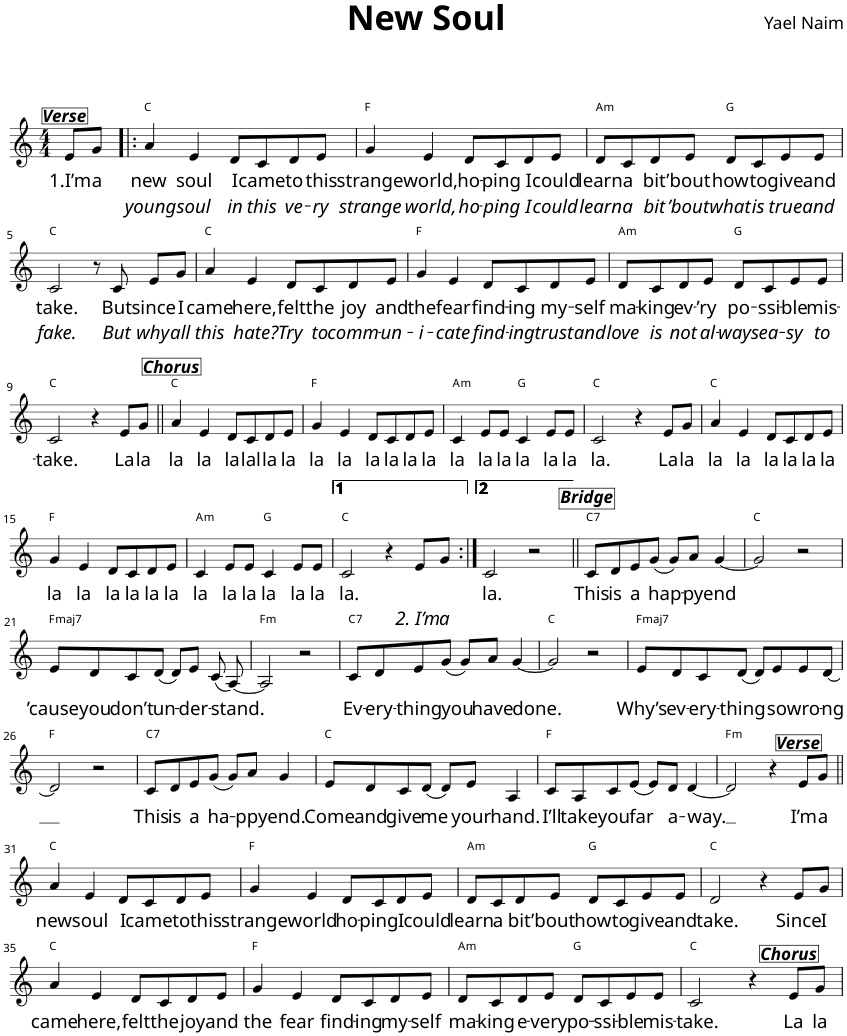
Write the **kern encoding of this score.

**kern	**text	**text	**harte
*part1	*part1	*part1	*part1
*staff1	*staff1	*staff1	*
*I"Voice	*	*	*
*I'Voice	*	*	*
*clefG2	*	*	*
*k[]	*	*	*
*M4/4	*	*	*
=1	=1	=1	=1
!LO:TX:a:Bi:t=Verse	!	!	!
!	!LO:LY:b	!	!
8e/L	1.I’m	.	.
!	!LO:LY:b	!	!
8g/J	a	.	.
=2!|:	=2!|:	=2!|:	=2!|:
!	!LO:LY:b	!LO:LY:b	!
4a/	new	young	C:maj
!	!LO:LY:b	!LO:LY:b	!
4e/	soul	soul	.
!	!LO:LY:b	!LO:LY:b	!
8d/L	I	in	.
!	!LO:LY:b	!LO:LY:b	!
8c/	came	this	.
!	!LO:LY:b	!LO:LY:b	!
8d/	to	ve-	.
!	!LO:LY:b	!LO:LY:b	!
8e/J	this	-ry	.
=3	=3	=3	=3
!	!LO:LY:b	!LO:LY:b	!
4g/	strange	strange	F:maj
!	!LO:LY:b	!LO:LY:b	!
4e/	world,	world,	.
!	!LO:LY:b	!LO:LY:b	!
8d/L	ho-	ho-	.
!	!LO:LY:b	!LO:LY:b	!
8c/	-ping	-ping	.
!	!LO:LY:b	!LO:LY:b	!
8d/	I	I	.
!	!LO:LY:b	!LO:LY:b	!
8e/J	could	could	.
=4	=4	=4	=4
!	!LO:LY:b	!LO:LY:b	!LO:H:kt=m
8d/L	learn	learn	A:min
!	!LO:LY:b	!LO:LY:b	!
8c/	a	a	.
!	!LO:LY:b	!LO:LY:b	!
8d/	bit	bit	.
!	!LO:LY:b	!LO:LY:b	!
8e/J	’bout	’bout	.
!	!LO:LY:b	!LO:LY:b	!
8d/L	how	what	G:maj
!	!LO:LY:b	!LO:LY:b	!
8c/	to	is	.
!	!LO:LY:b	!LO:LY:b	!
8e/	give	true	.
!	!LO:LY:b	!LO:LY:b	!
8e/J	and	and	.
!!LO:LB:g=z
=5	=5	=5	=5
!	!LO:LY:b	!LO:LY:b	!
2c/	take.	fake.	C:maj
8r	.	.	.
!	!LO:LY:b	!LO:LY:b	!
8c/	But	But	.
!	!LO:LY:b	!LO:LY:b	!
8e/L	since	why	.
!	!LO:LY:b	!LO:LY:b	!
8g/J	I	all	.
=6	=6	=6	=6
!	!LO:LY:b	!LO:LY:b	!
4a/	came	this	C:maj
!	!LO:LY:b	!LO:LY:b	!
4e/	here,	hate?	.
!	!LO:LY:b	!LO:LY:b	!
8d/L	felt	Try	.
!	!LO:LY:b	!LO:LY:b	!
8c/	the	to	.
!	!LO:LY:b	!LO:LY:b	!
8d/	joy	comm-	.
!	!LO:LY:b	!LO:LY:b	!
8e/J	and	-un-	.
=7	=7	=7	=7
!	!LO:LY:b	!LO:LY:b	!
4g/	the	-i-	F:maj
!	!LO:LY:b	!LO:LY:b	!
4e/	fear	-cate	.
!	!LO:LY:b	!LO:LY:b	!
8d/L	find-	find-	.
!	!LO:LY:b	!LO:LY:b	!
8c/	-ing	-ing	.
!	!LO:LY:b	!LO:LY:b	!
8d/	my-	trust	.
!	!LO:LY:b	!LO:LY:b	!
8e/J	-self	and	.
=8	=8	=8	=8
!	!LO:LY:b	!LO:LY:b	!LO:H:kt=m
8d/L	ma-	love	A:min
!	!LO:LY:b	!LO:LY:b	!
8c/	-king	is	.
!	!LO:LY:b	!LO:LY:b	!
8d/	ev-	not	.
!	!LO:LY:b	!LO:LY:b	!
8e/J	-’ry	al-	.
!	!LO:LY:b	!LO:LY:b	!
8d/L	po-	-ways	G:maj
!	!LO:LY:b	!LO:LY:b	!
8c/	-ssi-	ea-	.
!	!LO:LY:b	!LO:LY:b	!
8e/	-ble	-sy	.
!	!LO:LY:b	!LO:LY:b	!
8e/J	mis-	to	.
!!LO:LB:g=z
=9	=9	=9	=9
!	!LO:LY:b	!	!
2c/	-take.	.	C:maj
4r	.	.	.
!	!LO:LY:b	!	!
8e/L	La	.	.
!	!LO:LY:b	!	!
8g/J	la	.	.
=10||	=10||	=10||	=10||
!LO:TX:a:Bi:t=Chorus	!	!	!
!	!LO:LY:b	!	!
4a/	la	.	C:maj
!	!LO:LY:b	!	!
4e/	la	.	.
!	!LO:LY:b	!	!
8d/L	la	.	.
!	!LO:LY:b	!	!
8c/	lal	.	.
!	!LO:LY:b	!	!
8d/	la	.	.
!	!LO:LY:b	!	!
8e/J	la	.	.
=11	=11	=11	=11
!	!LO:LY:b	!	!
4g/	la	.	F:maj
!	!LO:LY:b	!	!
4e/	la	.	.
!	!LO:LY:b	!	!
8d/L	la	.	.
!	!LO:LY:b	!	!
8c/	la	.	.
!	!LO:LY:b	!	!
8d/	la	.	.
!	!LO:LY:b	!	!
8e/J	la	.	.
=12	=12	=12	=12
!	!LO:LY:b	!	!LO:H:kt=m
4c/	la	.	A:min
!	!LO:LY:b	!	!
8e/L	la	.	.
!	!LO:LY:b	!	!
8e/J	la	.	.
!	!LO:LY:b	!	!
4c/	la	.	G:maj
!	!LO:LY:b	!	!
8e/L	la	.	.
!	!LO:LY:b	!	!
8e/J	la	.	.
=13	=13	=13	=13
!	!LO:LY:b	!	!
2c/	la.	.	C:maj
4r	.	.	.
!	!LO:LY:b	!	!
8e/L	La	.	.
!	!LO:LY:b	!	!
8g/J	la	.	.
=14	=14	=14	=14
!	!LO:LY:b	!	!
4a/	la	.	C:maj
!	!LO:LY:b	!	!
4e/	la	.	.
!	!LO:LY:b	!	!
8d/L	la	.	.
!	!LO:LY:b	!	!
8c/	la	.	.
!	!LO:LY:b	!	!
8d/	la	.	.
!	!LO:LY:b	!	!
8e/J	la	.	.
!!LO:LB:g=z
=15	=15	=15	=15
!	!LO:LY:b	!	!
4g/	la	.	F:maj
!	!LO:LY:b	!	!
4e/	la	.	.
!	!LO:LY:b	!	!
8d/L	la	.	.
!	!LO:LY:b	!	!
8c/	la	.	.
!	!LO:LY:b	!	!
8d/	la	.	.
!	!LO:LY:b	!	!
8e/J	la	.	.
=16	=16	=16	=16
!	!LO:LY:b	!	!LO:H:kt=m
4c/	la	.	A:min
!	!LO:LY:b	!	!
8e/L	la	.	.
!	!LO:LY:b	!	!
8e/J	la	.	.
!	!LO:LY:b	!	!
4c/	la	.	G:maj
!	!LO:LY:b	!	!
8e/L	la	.	.
!	!LO:LY:b	!	!
8e/J	la	.	.
=17	=17	=17	=17
!	!LO:LY:b	!	!
2c/	la.	.	C:maj
4r	.	.	.
!	!	!LO:LY:b	!
8e/L	.	2. I’m	.
!	!	!LO:LY:b	!
8g/J	.	a	.
=18:|!	=18:|!	=18:|!	=18:|!
!	!LO:LY:b	!	!
2c/	la.	.	.
2r	.	.	.
=19||	=19||	=19||	=19||
!LO:TX:a:Bi:t=Bridge	!	!	!
!	!LO:LY:b	!	!LO:H:kt=7
8c/L	This	.	C:7
!	!LO:LY:b	!	!
8d/	is	.	.
!	!LO:LY:b	!	!
8e/	a	.	.
!	!LO:LY:b	!	!
(8g/J	hap-	.	.
8g/L)	.	.	.
!	!LO:LY:b	!	!
8a/J	-py	.	.
!	!LO:LY:b	!	!
[4g/	end	.	.
=20	=20	=20	=20
2g/]	.	.	C:maj
2r	.	.	.
!!LO:LB:g=z
=21	=21	=21	=21
!	!LO:LY:b	!	!LO:H:kt=maj7
8e/L	’cause	.	F:maj7
!	!LO:LY:b	!	!
8d/	you	.	.
!	!LO:LY:b	!	!
8c/	don’t	.	.
!	!LO:LY:b	!	!
(8d/J	un-	.	.
8d/L)	.	.	.
!	!LO:LY:b	!	!
8e/J	-der-	.	.
!	!LO:LY:b	!	!
(8c/	-stand.	.	.
[8A/)	.	.	.
=22	=22	=22	=22
!	!	!	!LO:H:kt=m
2An/]	.	.	F:min
2r	.	.	.
=23	=23	=23	=23
!	!LO:LY:b	!	!LO:H:kt=7
8c/L	Ev-	.	C:7
!	!LO:LY:b	!	!
8d/	-ery-	.	.
!	!LO:LY:b	!	!
8e/	-thing	.	.
!	!LO:LY:b	!	!
(8g/J	you	.	.
8g/L)	.	.	.
!	!LO:LY:b	!	!
8a/J	have	.	.
!	!LO:LY:b	!	!
[4g/	done.	.	.
=24	=24	=24	=24
2g/]	.	.	C:maj
2r	.	.	.
=25	=25	=25	=25
!	!LO:LY:b	!	!LO:H:kt=maj7
8e/L	Why’s	.	F:maj7
!	!LO:LY:b	!	!
8d/	ev-	.	.
!	!LO:LY:b	!	!
8c/	-ery-	.	.
!	!LO:LY:b	!	!
(8d/J	-thing	.	.
8d/L)	.	.	.
!	!LO:LY:b	!	!
8e/	so	.	.
!	!LO:LY:b	!	!
8e/	wro-	.	.
!	!LO:LY:b	!	!
[8d/J	-ng	.	.
!!LO:LB:g=z
=26	=26	=26	=26
2d/]	.	.	F:maj
2r	.	.	.
=27	=27	=27	=27
!	!LO:LY:b	!	!LO:H:kt=7
8c/L	This	.	C:7
!	!LO:LY:b	!	!
8d/	is	.	.
!	!LO:LY:b	!	!
8e/	a	.	.
!	!LO:LY:b	!	!
(8g/J	ha-	.	.
8g/L)	.	.	.
!	!LO:LY:b	!	!
8a/J	-ppy	.	.
!	!LO:LY:b	!	!
4g/	end.	.	.
=28	=28	=28	=28
!	!LO:LY:b	!	!
8e/L	Come	.	C:maj
!	!LO:LY:b	!	!
8d/	and	.	.
!	!LO:LY:b	!	!
8c/	give	.	.
!	!LO:LY:b	!	!
(8d/J	me	.	.
8d/L)	.	.	.
!	!LO:LY:b	!	!
8e/J	your	.	.
!	!LO:LY:b	!	!
4A/	hand.	.	.
=29	=29	=29	=29
!	!LO:LY:b	!	!
8c/L	I’ll	.	F:maj
!	!LO:LY:b	!	!
8A/	take	.	.
!	!LO:LY:b	!	!
8c/	you	.	.
!	!LO:LY:b	!	!
(8e/J	far	.	.
8e/L)	.	.	.
!	!LO:LY:b	!	!
8d/J	a-	.	.
!	!LO:LY:b	!	!
[4d/	-way.	.	.
=30	=30	=30	=30
!	!	!	!LO:H:kt=m
2d/]	.	.	F:min
4r	.	.	.
!LO:TX:a:Bi:t=Verse	!	!	!
!	!LO:LY:b	!	!
8e/L	I’m	.	.
!	!LO:LY:b	!	!
8g/J	a	.	.
!!LO:LB:g=z
=31||	=31||	=31||	=31||
!	!LO:LY:b	!	!
4an/	new	.	C:maj
!	!LO:LY:b	!	!
4e/	soul	.	.
!	!LO:LY:b	!	!
8d/L	I	.	.
!	!LO:LY:b	!	!
8c/	came	.	.
!	!LO:LY:b	!	!
8d/	to	.	.
!	!LO:LY:b	!	!
8e/J	this	.	.
=32	=32	=32	=32
!	!LO:LY:b	!	!
4g/	strange	.	F:maj
!	!LO:LY:b	!	!
4e/	world	.	.
!	!LO:LY:b	!	!
8d/L	ho-	.	.
!	!LO:LY:b	!	!
8c/	-ping	.	.
!	!LO:LY:b	!	!
8d/	I	.	.
!	!LO:LY:b	!	!
8e/J	could	.	.
=33	=33	=33	=33
!	!LO:LY:b	!	!LO:H:kt=m
8d/L	learn	.	A:min
!	!LO:LY:b	!	!
8c/	a	.	.
!	!LO:LY:b	!	!
8d/	bit	.	.
!	!LO:LY:b	!	!
8e/J	’bout	.	.
!	!LO:LY:b	!	!
8d/L	how	.	G:maj
!	!LO:LY:b	!	!
8c/	to	.	.
!	!LO:LY:b	!	!
8e/	give	.	.
!	!LO:LY:b	!	!
8e/J	and	.	.
=34	=34	=34	=34
!	!LO:LY:b	!	!
2d/	take.	.	C:maj
4r	.	.	.
!	!LO:LY:b	!	!
8e/L	Since	.	.
!	!LO:LY:b	!	!
8g/J	I	.	.
!!LO:LB:g=z
=35	=35	=35	=35
!	!LO:LY:b	!	!
4a/	came	.	C:maj
!	!LO:LY:b	!	!
4e/	here,	.	.
!	!LO:LY:b	!	!
8d/L	felt	.	.
!	!LO:LY:b	!	!
8c/	the	.	.
!	!LO:LY:b	!	!
8d/	joy	.	.
!	!LO:LY:b	!	!
8e/J	and	.	.
=36	=36	=36	=36
!	!LO:LY:b	!	!
4g/	the	.	F:maj
!	!LO:LY:b	!	!
4e/	fear	.	.
!	!LO:LY:b	!	!
8d/L	find-	.	.
!	!LO:LY:b	!	!
8c/	-ing	.	.
!	!LO:LY:b	!	!
8d/	my-	.	.
!	!LO:LY:b	!	!
8e/J	-self	.	.
=37	=37	=37	=37
!	!LO:LY:b	!	!LO:H:kt=m
8d/L	ma-	.	A:min
!	!LO:LY:b	!	!
8c/	-king	.	.
!	!LO:LY:b	!	!
8d/	e-	.	.
!	!LO:LY:b	!	!
8e/J	-very	.	.
!	!LO:LY:b	!	!
8d/L	po-	.	G:maj
!	!LO:LY:b	!	!
8c/	-ssi-	.	.
!	!LO:LY:b	!	!
8e/	-ble	.	.
!	!LO:LY:b	!	!
8e/J	mis-	.	.
=38	=38	=38	=38
!	!LO:LY:b	!	!
2c/	-take.	.	C:maj
4r	.	.	.
!LO:TX:a:Bi:t=Chorus	!	!	!
!	!LO:LY:b	!	!
8e/L	La	.	.
!	!LO:LY:b	!	!
8g/J	la	.	.
=	=	=	=
*-	*-	*-	*-
